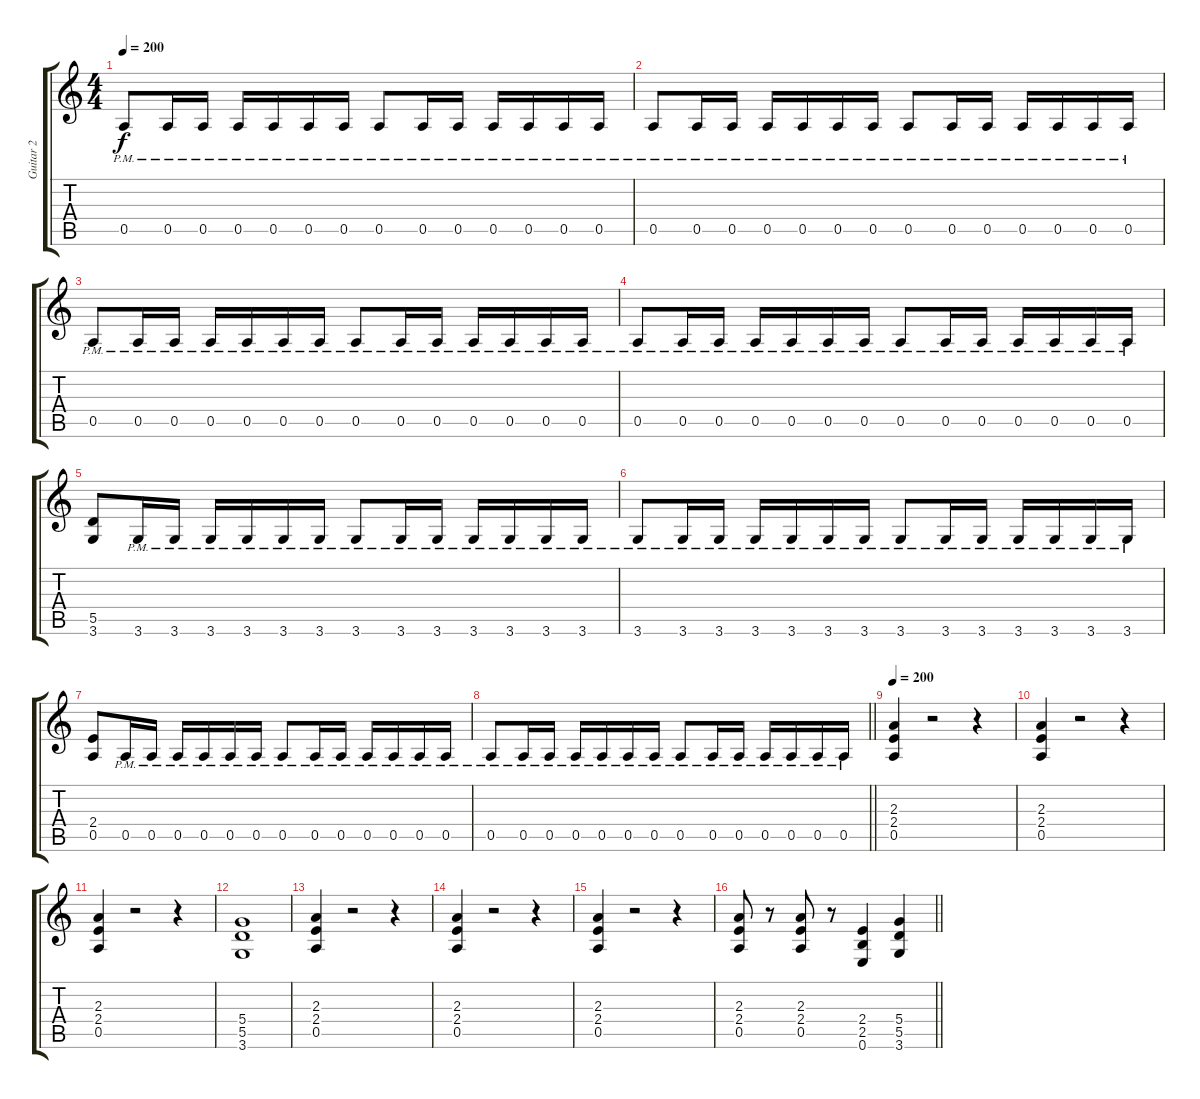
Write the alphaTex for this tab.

\track ("Guitar 2" "Guitar 2") {instrument distortionguitar}
\staff {score tabs}
\tuning (E4 B3 G3 D3 A2 E2) {hide}
\ts (4 4)
\section ("" "")
\tempo 200
\clef g2
\ks c
0.5{pm}.8{dy f} 0.5{pm}.16 0.5{pm}.16 0.5{pm}.16 0.5{pm}.16 0.5{pm}.16 0.5{pm}.16 0.5{pm}.8 0.5{pm}.16 0.5{pm}.16 0.5{pm}.16 0.5{pm}.16 0.5{pm}.16 0.5{pm}.16 |
0.5{pm}.8 0.5{pm}.16 0.5{pm}.16 0.5{pm}.16 0.5{pm}.16 0.5{pm}.16 0.5{pm}.16 0.5{pm}.8 0.5{pm}.16 0.5{pm}.16 0.5{pm}.16 0.5{pm}.16 0.5{pm}.16 0.5{pm}.16 |
0.5{pm}.8 0.5{pm}.16 0.5{pm}.16 0.5{pm}.16 0.5{pm}.16 0.5{pm}.16 0.5{pm}.16 0.5{pm}.8 0.5{pm}.16 0.5{pm}.16 0.5{pm}.16 0.5{pm}.16 0.5{pm}.16 0.5{pm}.16 |
0.5{pm}.8 0.5{pm}.16 0.5{pm}.16 0.5{pm}.16 0.5{pm}.16 0.5{pm}.16 0.5{pm}.16 0.5{pm}.8 0.5{pm}.16 0.5{pm}.16 0.5{pm}.16 0.5{pm}.16 0.5{pm}.16 0.5{pm}.16 |
(5.5 3.6).8 3.6{pm}.16 3.6{pm}.16 3.6{pm}.16 3.6{pm}.16 3.6{pm}.16 3.6{pm}.16 3.6{pm}.8 3.6{pm}.16 3.6{pm}.16 3.6{pm}.16 3.6{pm}.16 3.6{pm}.16 3.6{pm}.16 |
3.6{pm}.8 3.6{pm}.16 3.6{pm}.16 3.6{pm}.16 3.6{pm}.16 3.6{pm}.16 3.6{pm}.16 3.6{pm}.8 3.6{pm}.16 3.6{pm}.16 3.6{pm}.16 3.6{pm}.16 3.6{pm}.16 3.6{pm}.16 |
(2.4 0.5).8 0.5{pm}.16 0.5{pm}.16 0.5{pm}.16 0.5{pm}.16 0.5{pm}.16 0.5{pm}.16 0.5{pm}.8 0.5{pm}.16 0.5{pm}.16 0.5{pm}.16 0.5{pm}.16 0.5{pm}.16 0.5{pm}.16 |
\barLineRight lightlight
0.5{pm}.8 0.5{pm}.16 0.5{pm}.16 0.5{pm}.16 0.5{pm}.16 0.5{pm}.16 0.5{pm}.16 0.5{pm}.8 0.5{pm}.16 0.5{pm}.16 0.5{pm}.16 0.5{pm}.16 0.5{pm}.16 0.5{pm}.16 |
\section ("" "")
\tempo 200
(2.3 2.4 0.5).4 r.2 r.4 |
(2.3 2.4 0.5).4 r.2 r.4 |
(2.3 2.4 0.5).4 r.2 r.4 |
(5.4 5.5 3.6).1 |
(2.3 2.4 0.5).4 r.2 r.4 |
(2.3 2.4 0.5).4 r.2 r.4 |
(2.3 2.4 0.5).4 r.2 r.4 |
\barLineRight lightlight
(2.3 2.4 0.5).8 r.8 (2.3 2.4 0.5).8 r.8 (2.4 2.5 0.6).4 (5.4 5.5 3.6).4
